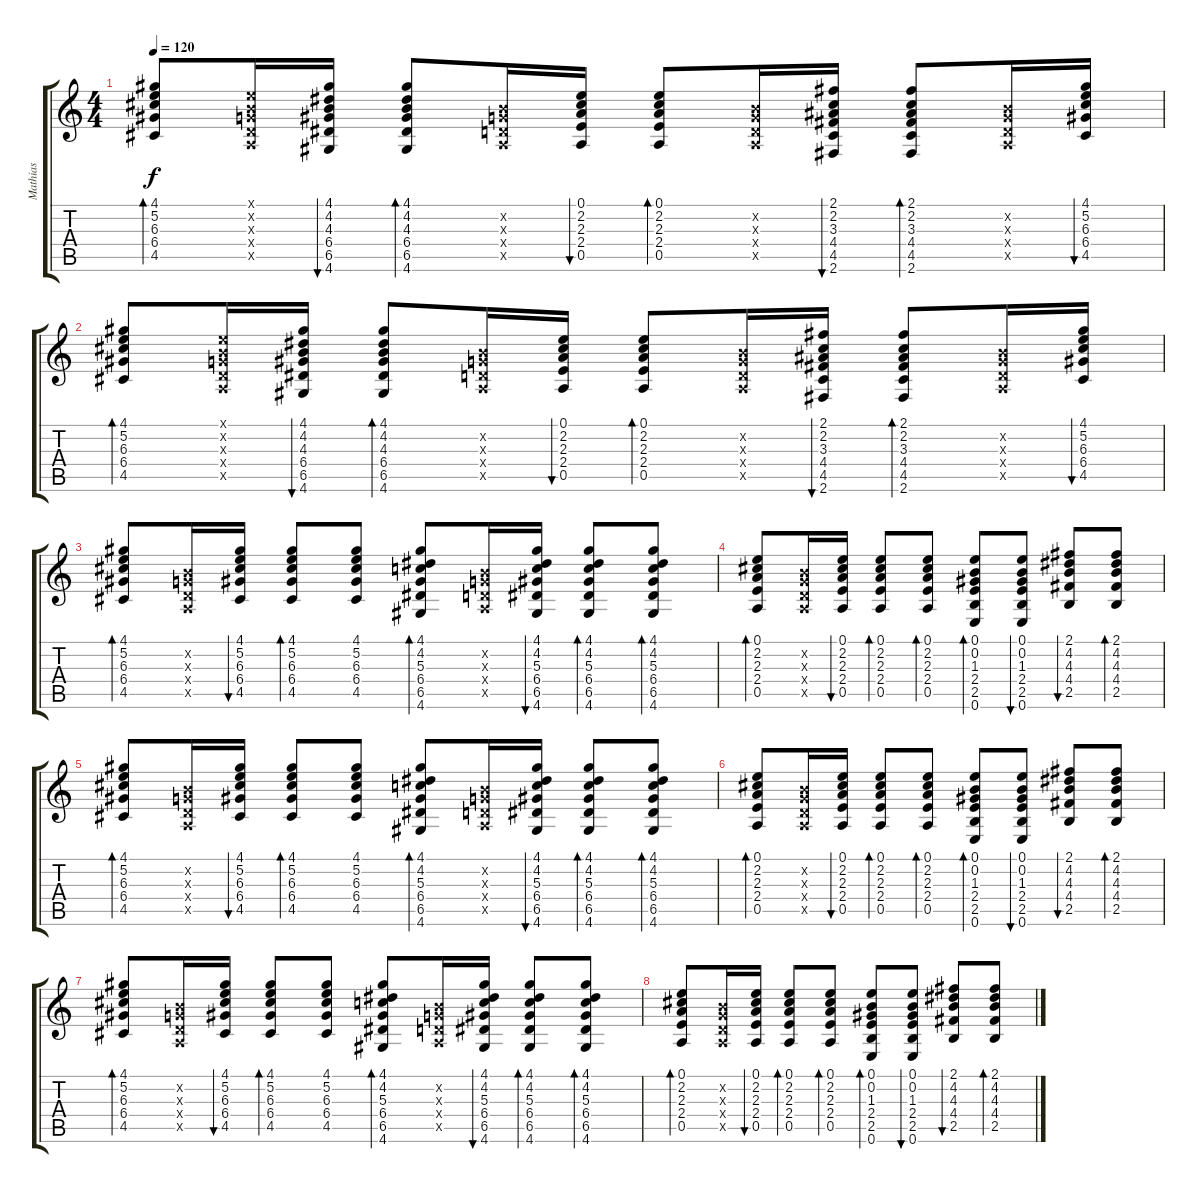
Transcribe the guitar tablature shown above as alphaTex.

\track ("Mathias" "Mathias") {instrument acousticguitarnylon}
\staff {score tabs}
\tuning (E4 B3 G3 D3 A2 E2) {hide}
\ts (4 4)
\tempo 120
\clef g2
\ks c
(4.1 5.2 6.3 6.4 4.5).8{bd 60 dy f} (0.1{x} 0.2{x} 0.3{x} 0.4{x} 0.5{x}).16 (4.1 4.2 4.3 6.4 6.5 4.6).16{bu 60} (4.1 4.2 4.3 6.4 6.5 4.6).8{bd 60} (0.2{x} 0.3{x} 0.4{x} 0.5{x}).16 (0.1 2.2 2.3 2.4 0.5).16{bu 60} (0.1 2.2 2.3 2.4 0.5).8{bd 60} (0.2{x} 0.3{x} 0.4{x} 0.5{x}).16 (2.1 2.2 3.3 4.4 4.5 2.6).16{bu 60} (2.1 2.2 3.3 4.4 4.5 2.6).8{bd 60} (0.2{x} 0.3{x} 0.4{x} 0.5{x}).16 (4.1 5.2 6.3 6.4 4.5).16{bu 60} |
(4.1 5.2 6.3 6.4 4.5).8{bd 60} (0.1{x} 0.2{x} 0.3{x} 0.4{x} 0.5{x}).16 (4.1 4.2 4.3 6.4 6.5 4.6).16{bu 60} (4.1 4.2 4.3 6.4 6.5 4.6).8{bd 60} (0.2{x} 0.3{x} 0.4{x} 0.5{x}).16 (0.1 2.2 2.3 2.4 0.5).16{bu 60} (0.1 2.2 2.3 2.4 0.5).8{bd 60} (0.2{x} 0.3{x} 0.4{x} 0.5{x}).16 (2.1 2.2 3.3 4.4 4.5 2.6).16{bu 60} (2.1 2.2 3.3 4.4 4.5 2.6).8{bd 60} (0.2{x} 0.3{x} 0.4{x} 0.5{x}).16 (4.1 5.2 6.3 6.4 4.5).16{bu 60} |
(4.1 5.2 6.3 6.4 4.5).8{bd 60} (0.2{x} 0.3{x} 0.4{x} 0.5{x}).16 (4.1 5.2 6.3 6.4 4.5).16{bu 60} (4.1 5.2 6.3 6.4 4.5).8{bd 60} (4.1 5.2 6.3 6.4 4.5).8 (4.1 4.2 5.3 6.4 6.5 4.6).8{bd 60} (0.2{x} 0.3{x} 0.4{x} 0.5{x}).16 (4.1 4.2 5.3 6.4 6.5 4.6).16{bu 60} (4.1 4.2 5.3 6.4 6.5 4.6).8{bd 60} (4.1 4.2 5.3 6.4 6.5 4.6).8{bd 60} |
(0.1 2.2 2.3 2.4 0.5).8{bd 60} (0.2{x} 0.3{x} 0.4{x} 0.5{x}).16 (0.1 2.2 2.3 2.4 0.5).16{bu 60} (0.1 2.2 2.3 2.4 0.5).8{bd 60} (0.1 2.2 2.3 2.4 0.5).8{bd 60} (0.1 0.2 1.3 2.4 2.5 0.6).8{bd 60} (0.1 0.2 1.3 2.4 2.5 0.6).8{bu 60} (2.1 4.2 4.3 4.4 2.5).8{bu 60} (2.1 4.2 4.3 4.4 2.5).8{bd 60} |
(4.1 5.2 6.3 6.4 4.5).8{bd 60} (0.2{x} 0.3{x} 0.4{x} 0.5{x}).16 (4.1 5.2 6.3 6.4 4.5).16{bu 60} (4.1 5.2 6.3 6.4 4.5).8{bd 60} (4.1 5.2 6.3 6.4 4.5).8 (4.1 4.2 5.3 6.4 6.5 4.6).8{bd 60} (0.2{x} 0.3{x} 0.4{x} 0.5{x}).16 (4.1 4.2 5.3 6.4 6.5 4.6).16{bu 60} (4.1 4.2 5.3 6.4 6.5 4.6).8{bd 60} (4.1 4.2 5.3 6.4 6.5 4.6).8{bd 60} |
(0.1 2.2 2.3 2.4 0.5).8{bd 60} (0.2{x} 0.3{x} 0.4{x} 0.5{x}).16 (0.1 2.2 2.3 2.4 0.5).16{bu 60} (0.1 2.2 2.3 2.4 0.5).8{bd 60} (0.1 2.2 2.3 2.4 0.5).8{bd 60} (0.1 0.2 1.3 2.4 2.5 0.6).8{bd 60} (0.1 0.2 1.3 2.4 2.5 0.6).8{bu 60} (2.1 4.2 4.3 4.4 2.5).8{bu 60} (2.1 4.2 4.3 4.4 2.5).8{bd 60} |
(4.1 5.2 6.3 6.4 4.5).8{bd 60} (0.2{x} 0.3{x} 0.4{x} 0.5{x}).16 (4.1 5.2 6.3 6.4 4.5).16{bu 60} (4.1 5.2 6.3 6.4 4.5).8{bd 60} (4.1 5.2 6.3 6.4 4.5).8 (4.1 4.2 5.3 6.4 6.5 4.6).8{bd 60} (0.2{x} 0.3{x} 0.4{x} 0.5{x}).16 (4.1 4.2 5.3 6.4 6.5 4.6).16{bu 60} (4.1 4.2 5.3 6.4 6.5 4.6).8{bd 60} (4.1 4.2 5.3 6.4 6.5 4.6).8{bd 60} |
(0.1 2.2 2.3 2.4 0.5).8{bd 60} (0.2{x} 0.3{x} 0.4{x} 0.5{x}).16 (0.1 2.2 2.3 2.4 0.5).16{bu 60} (0.1 2.2 2.3 2.4 0.5).8{bd 60} (0.1 2.2 2.3 2.4 0.5).8{bd 60} (0.1 0.2 1.3 2.4 2.5 0.6).8{bd 60} (0.1 0.2 1.3 2.4 2.5 0.6).8{bu 60} (2.1 4.2 4.3 4.4 2.5).8{bu 60} (2.1 4.2 4.3 4.4 2.5).8{bd 60}
